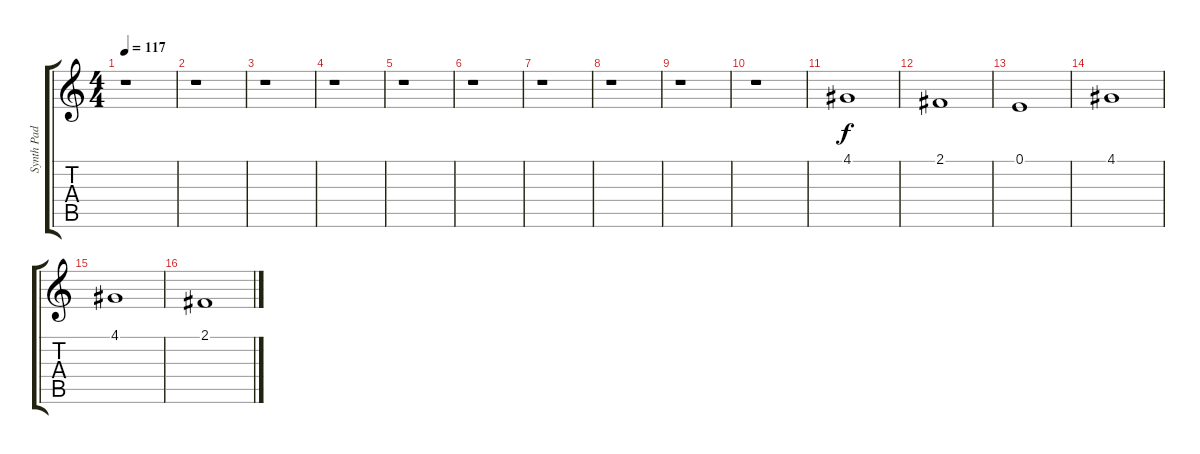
\track ("Synth Pad" "Synth Pad") {instrument stringensemble2}
\staff {score tabs}
\tuning (E4 B3 G3 D3 A2 E2) {hide}
\ts (4 4)
\tempo 117
\clef g2
\ks c
r.1{dy f} |
r.1 |
r.1 |
r.1 |
r.1 |
r.1 |
r.1 |
r.1 |
r.1 |
r.1 |
4.1.1 |
2.1.1 |
0.1.1 |
4.1.1 |
4.1.1 |
2.1.1
